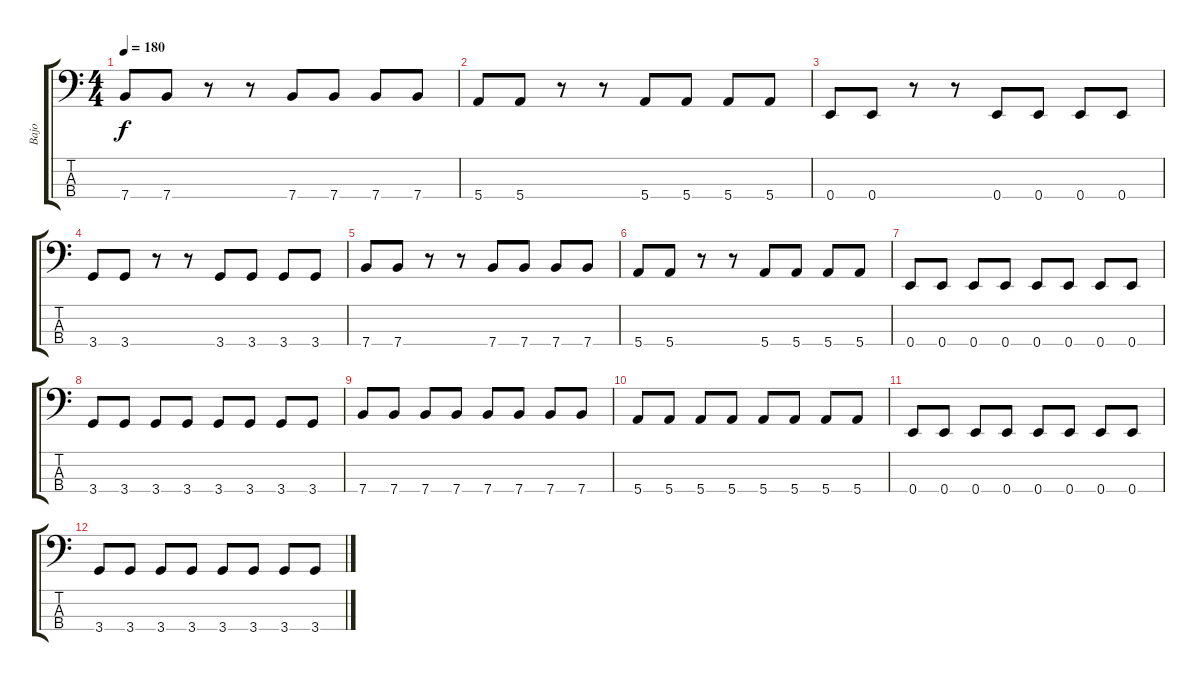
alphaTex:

\track ("Bajo" "Bajo") {instrument electricbassfinger}
\staff {score tabs}
\tuning (G2 D2 A1 E1) {hide}
\ts (4 4)
\tempo 180
\clef f4
\ks c
7.4.8{dy f} 7.4.8 r.8 r.8 7.4.8 7.4.8 7.4.8 7.4.8 |
5.4.8 5.4.8 r.8 r.8 5.4.8 5.4.8 5.4.8 5.4.8 |
0.4.8 0.4.8 r.8 r.8 0.4.8 0.4.8 0.4.8 0.4.8 |
3.4.8 3.4.8 r.8 r.8 3.4.8 3.4.8 3.4.8 3.4.8 |
7.4.8 7.4.8 r.8 r.8 7.4.8 7.4.8 7.4.8 7.4.8 |
5.4.8 5.4.8 r.8 r.8 5.4.8 5.4.8 5.4.8 5.4.8 |
0.4.8 0.4.8 0.4.8 0.4.8 0.4.8 0.4.8 0.4.8 0.4.8 |
3.4.8 3.4.8 3.4.8 3.4.8 3.4.8 3.4.8 3.4.8 3.4.8 |
7.4.8 7.4.8 7.4.8 7.4.8 7.4.8 7.4.8 7.4.8 7.4.8 |
5.4.8 5.4.8 5.4.8 5.4.8 5.4.8 5.4.8 5.4.8 5.4.8 |
0.4.8 0.4.8 0.4.8 0.4.8 0.4.8 0.4.8 0.4.8 0.4.8 |
3.4.8 3.4.8 3.4.8 3.4.8 3.4.8 3.4.8 3.4.8 3.4.8
